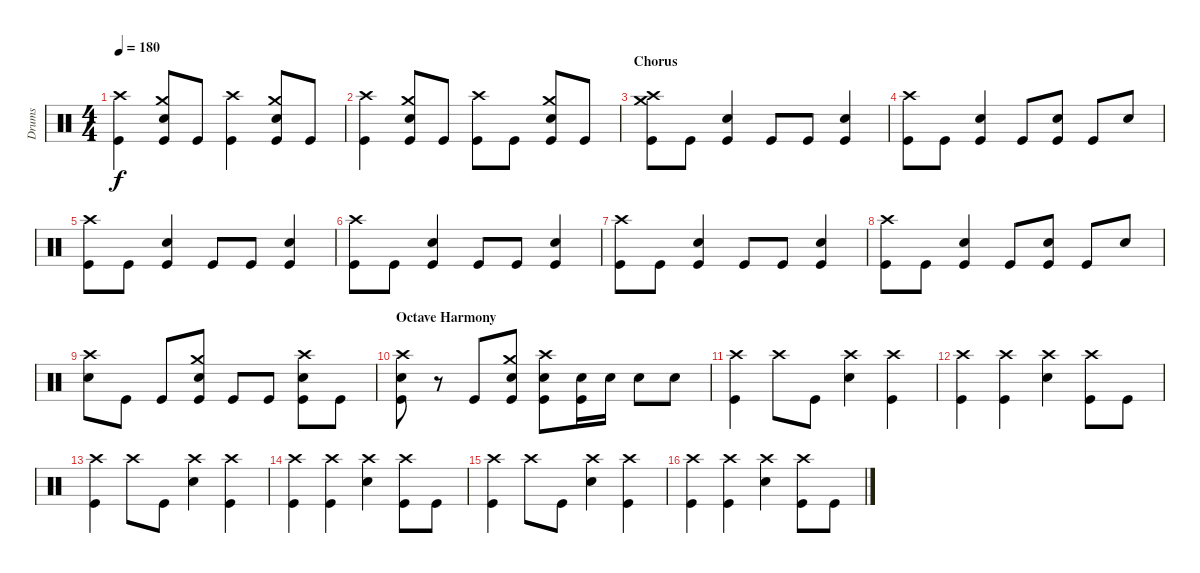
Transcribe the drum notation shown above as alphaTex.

\track ("Drums" "Drums") {instrument percussion}
\staff {score}
\articulation defaults
\ts (4 4)
\tempo 180
\clef neutral
\ks c
("Crash high (hit)" "Kick (hit)").4{dy f} ("Crash medium (hit)" "Snare (hit) 2" "Kick (hit)").8 "Kick (hit)".8 ("Crash high (hit)" "Kick (hit)").4 ("Crash medium (hit)" "Snare (hit) 2" "Kick (hit)").8 "Kick (hit)".8 |
("Crash high (hit)" "Kick (hit)").4 ("Crash medium (hit)" "Snare (hit) 2" "Kick (hit)").8 "Kick (hit)".8 ("Crash high (hit)" "Kick (hit)").8 "Kick (hit)".8 ("Crash medium (hit)" "Snare (hit) 2" "Kick (hit)").8 "Kick (hit)".8 |
\section ("" "Chorus")
("Crash high (hit)" "Crash medium (hit)" "Kick (hit)").8 "Kick (hit)".8 ("Snare (hit) 2" "Kick (hit)").4 "Kick (hit)".8 "Kick (hit)".8 ("Snare (hit) 2" "Kick (hit)").4 |
("Crash high (hit)" "Kick (hit)").8 "Kick (hit)".8 ("Snare (hit) 2" "Kick (hit)").4 "Kick (hit)".8 ("Snare (hit) 2" "Kick (hit)").8 "Kick (hit)".8 "Snare (hit) 2".8 |
("Crash high (hit)" "Kick (hit)").8 "Kick (hit)".8 ("Snare (hit) 2" "Kick (hit)").4 "Kick (hit)".8 "Kick (hit)".8 ("Snare (hit) 2" "Kick (hit)").4 |
("Crash high (hit)" "Kick (hit)").8 "Kick (hit)".8 ("Snare (hit) 2" "Kick (hit)").4 "Kick (hit)".8 "Kick (hit)".8 ("Snare (hit) 2" "Kick (hit)").4 |
("Crash high (hit)" "Kick (hit)").8 "Kick (hit)".8 ("Snare (hit) 2" "Kick (hit)").4 "Kick (hit)".8 "Kick (hit)".8 ("Snare (hit) 2" "Kick (hit)").4 |
("Crash high (hit)" "Kick (hit)").8 "Kick (hit)".8 ("Snare (hit) 2" "Kick (hit)").4 "Kick (hit)".8 ("Snare (hit) 2" "Kick (hit)").8 "Kick (hit)".8 "Snare (hit) 2".8 |
("Crash high (hit)" "Snare (hit) 2").8 "Kick (hit)".8 "Kick (hit)".8 ("Crash medium (hit)" "Snare (hit) 2" "Kick (hit)").8 "Kick (hit)".8 "Kick (hit)".8 ("Crash high (hit)" "Snare (hit) 2" "Kick (hit)").8 "Kick (hit)".8 |
\section ("" "Octave Harmony")
("Crash high (hit)" "Snare (hit) 2" "Kick (hit)").8 r.8 "Kick (hit)".8 ("Crash medium (hit)" "Snare (hit) 2" "Kick (hit)").8 ("Crash high (hit)" "Snare (hit) 2" "Kick (hit)").8 ("Snare (hit) 2" "Kick (hit)").16 "Snare (hit) 2".16 "Snare (hit) 2".8 "Snare (hit) 2".8 |
("Crash high (hit)" "Kick (hit)").4 "Crash high (hit)".8 "Kick (hit)".8 ("Crash high (hit)" "Snare (hit) 2").4 ("Crash high (hit)" "Kick (hit)").4 |
("Crash high (hit)" "Kick (hit)").4 ("Crash high (hit)" "Kick (hit)").4 ("Crash high (hit)" "Snare (hit) 2").4 ("Crash high (hit)" "Kick (hit)").8 "Kick (hit)".8 |
("Crash high (hit)" "Kick (hit)").4 "Crash high (hit)".8 "Kick (hit)".8 ("Crash high (hit)" "Snare (hit) 2").4 ("Crash high (hit)" "Kick (hit)").4 |
("Crash high (hit)" "Kick (hit)").4 ("Crash high (hit)" "Kick (hit)").4 ("Crash high (hit)" "Snare (hit) 2").4 ("Crash high (hit)" "Kick (hit)").8 "Kick (hit)".8 |
("Crash high (hit)" "Kick (hit)").4 "Crash high (hit)".8 "Kick (hit)".8 ("Crash high (hit)" "Snare (hit) 2").4 ("Crash high (hit)" "Kick (hit)").4 |
("Crash high (hit)" "Kick (hit)").4 ("Crash high (hit)" "Kick (hit)").4 ("Crash high (hit)" "Snare (hit) 2").4 ("Crash high (hit)" "Kick (hit)").8 "Kick (hit)".8
